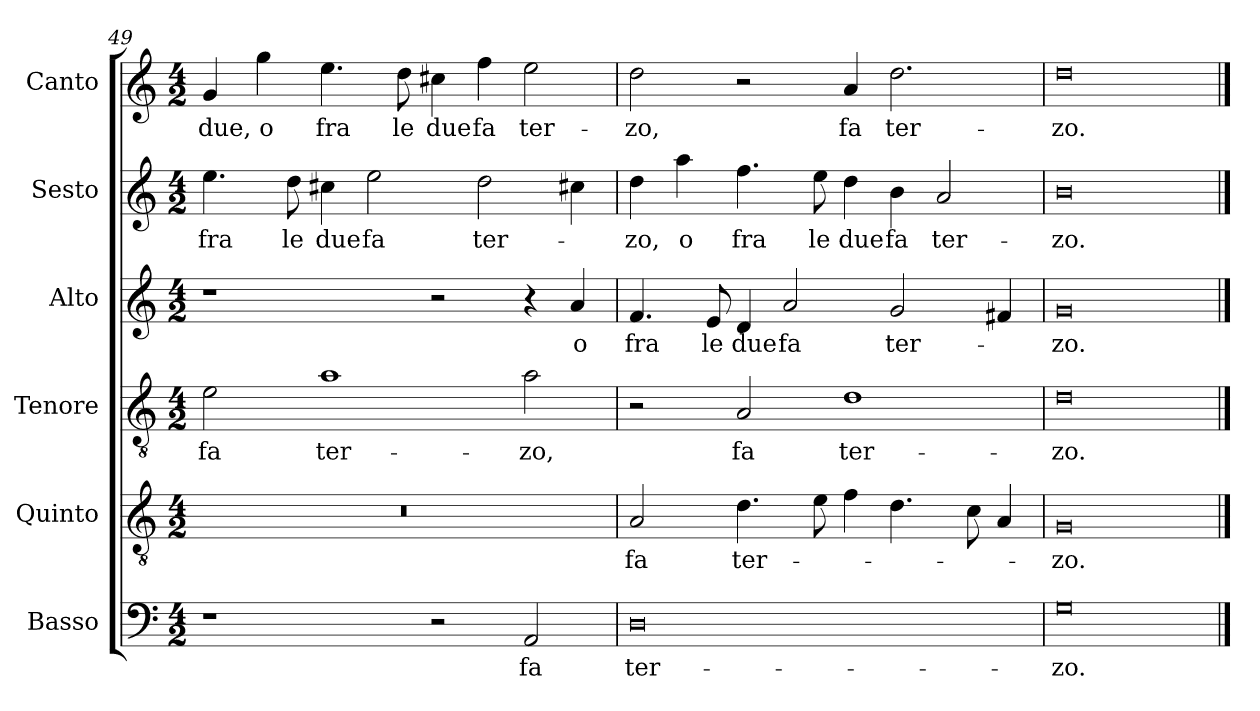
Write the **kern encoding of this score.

**kern	**text	**kern	**text	**kern	**text	**kern	**text	**kern	**text	**kern	**text
*part6	*part6	*part5	*part5	*part4	*part4	*part3	*part3	*part2	*part2	*part1	*part1
*staff6	*staff6	*staff5	*staff5	*staff4	*staff4	*staff3	*staff3	*staff2	*staff2	*staff1	*staff1
*I"Basso	*	*I"Quinto	*	*I"Tenore	*	*I"Alto	*	*I"Sesto	*	*I"Canto	*
*I'B	*	*	*	*I'T	*	*I'A	*	*	*	*I'C	*
*clefF4	*	*clefGv2	*	*clefGv2	*	*clefG2	*	*clefG2	*	*clefG2	*
*k[]	*	*k[]	*	*k[]	*	*k[]	*	*k[]	*	*k[]	*
*C:	*	*C:	*	*C:	*	*C:	*	*C:	*	*C:	*
*M4/2	*	*M4/2	*	*M4/2	*	*M4/2	*	*M4/2	*	*M4/2	*
=49	=49	=49	=49	=49	=49	=49	=49	=49	=49	=49	=49
1r	.	0r	.	2e	fa	1r	.	4.ee	fra	4g	due,
.	.	.	.	.	.	.	.	.	.	4gg	o
.	.	.	.	.	.	.	.	8dd	le	.	.
.	.	.	.	1a	ter-	.	.	4cc#X	due	4.ee	fra
.	.	.	.	.	.	.	.	2ee	fa	.	.
.	.	.	.	.	.	.	.	.	.	8dd	le
2r	.	.	.	.	.	2r	.	.	.	4cc#X	due
.	.	.	.	.	.	.	.	2dd	ter-	4ff	fa
2AA	fa	.	.	2a	-zo,	4r	.	.	.	2ee	ter-
.	.	.	.	.	.	4a	o	4cc#X	.	.	.
=50	=50	=50	=50	=50	=50	=50	=50	=50	=50	=50	=50
0D	ter-	2A	fa	2r	.	4.f	fra	4dd	-zo,	2dd	-zo,
.	.	.	.	.	.	.	.	4aa	o	.	.
.	.	.	.	.	.	8e	le	.	.	.	.
.	.	4.d	ter-	2A	fa	4d	due	4.ff	fra	2r	.
.	.	.	.	.	.	2a	fa	.	.	.	.
.	.	8e	.	.	.	.	.	8ee	le	.	.
.	.	4f	.	1d	ter-	.	.	4dd	due	4a	fa
.	.	4.d	.	.	.	2g	ter-	4b	fa	2.dd	ter-
.	.	.	.	.	.	.	.	2a	ter-	.	.
.	.	8c	.	.	.	.	.	.	.	.	.
.	.	4A	.	.	.	4f#X	.	.	.	.	.
=51	=51	=51	=51	=51	=51	=51	=51	=51	=51	=51	=51
0G	-zo.	0G	-zo.	0d	-zo.	0g	-zo.	0b	-zo.	0dd	-zo.
==	==	==	==	==	==	==	==	==	==	==	==
*-	*-	*-	*-	*-	*-	*-	*-	*-	*-	*-	*-
